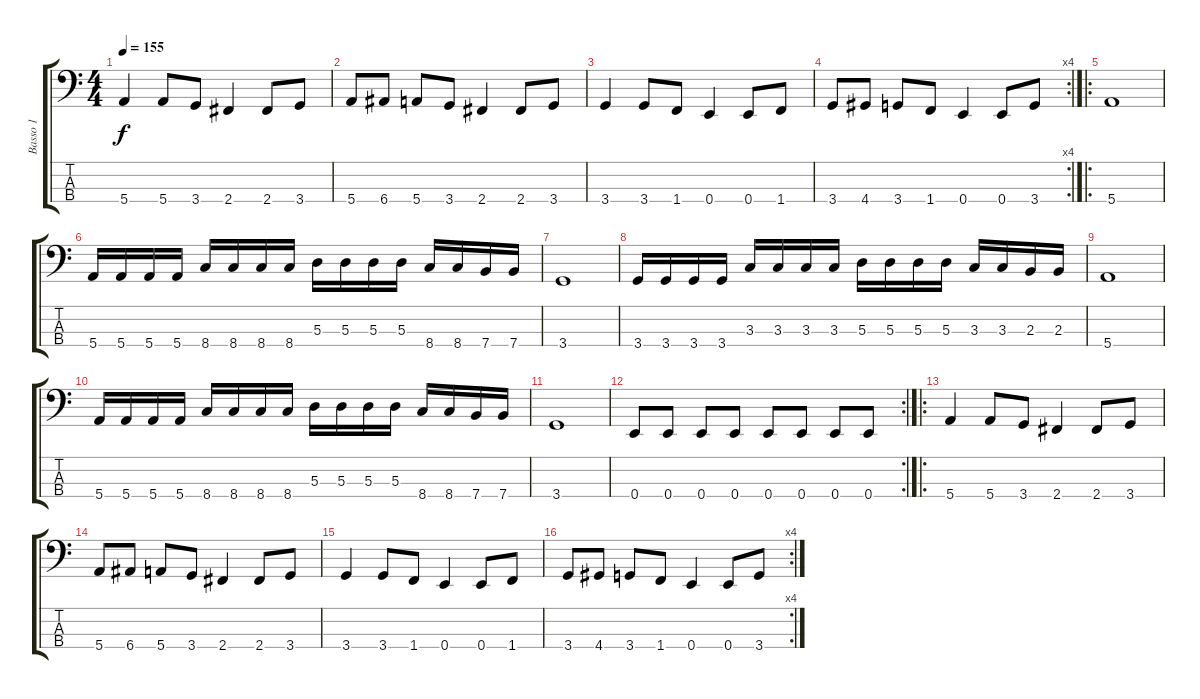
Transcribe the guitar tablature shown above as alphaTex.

\track ("Basso 1" "Basso 1") {instrument electricbasspick}
\staff {score tabs}
\tuning (G2 D2 A1 E1) {hide}
\ts (4 4)
\tempo 155
\clef f4
\ks c
5.4.4{dy f instrument electricbasspick} 5.4.8 3.4.8 2.4.4 2.4.8 3.4.8 |
5.4.8 6.4.8 5.4.8 3.4.8 2.4.4 2.4.8 3.4.8 |
3.4.4 3.4.8 1.4.8 0.4.4 0.4.8 1.4.8 |
\rc 4
3.4.8 4.4.8 3.4.8 1.4.8 0.4.4 0.4.8 3.4.8 |
\ro
5.4.1 |
5.4.16 5.4.16 5.4.16 5.4.16 8.4.16 8.4.16 8.4.16 8.4.16 5.3.16 5.3.16 5.3.16 5.3.16 8.4.16 8.4.16 7.4.16 7.4.16 |
3.4.1 |
3.4.16 3.4.16 3.4.16 3.4.16 3.3.16 3.3.16 3.3.16 3.3.16 5.3.16 5.3.16 5.3.16 5.3.16 3.3.16 3.3.16 2.3.16 2.3.16 |
5.4.1 |
5.4.16 5.4.16 5.4.16 5.4.16 8.4.16 8.4.16 8.4.16 8.4.16 5.3.16 5.3.16 5.3.16 5.3.16 8.4.16 8.4.16 7.4.16 7.4.16 |
3.4.1 |
\rc 2
0.4.8 0.4.8 0.4.8 0.4.8 0.4.8 0.4.8 0.4.8 0.4.8 |
\ro
5.4.4 5.4.8 3.4.8 2.4.4 2.4.8 3.4.8 |
5.4.8 6.4.8 5.4.8 3.4.8 2.4.4 2.4.8 3.4.8 |
3.4.4 3.4.8 1.4.8 0.4.4 0.4.8 1.4.8 |
\rc 4
3.4.8 4.4.8 3.4.8 1.4.8 0.4.4 0.4.8 3.4.8
